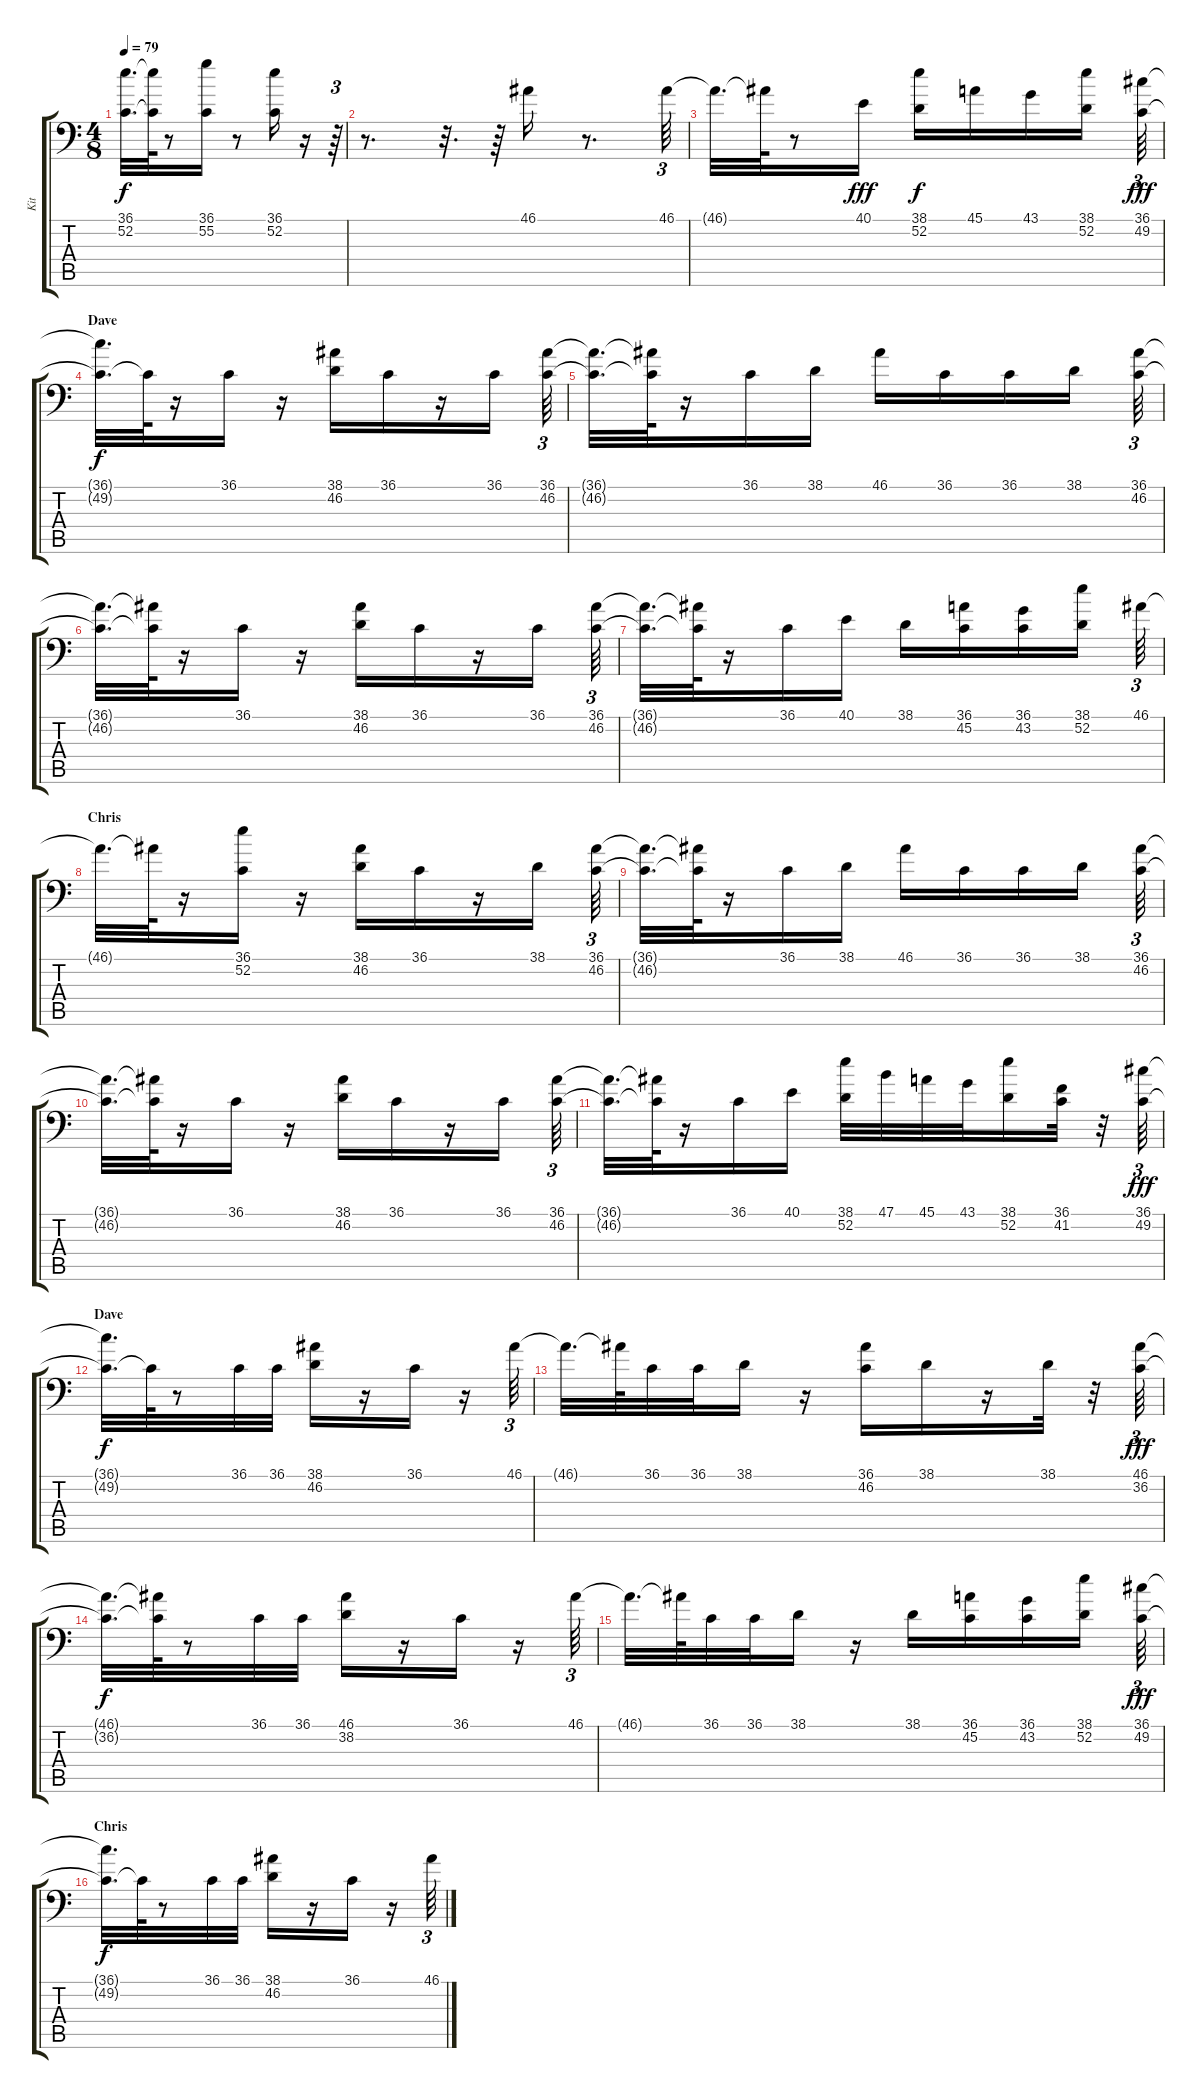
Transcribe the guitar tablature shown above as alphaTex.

\track ("Kit" "Kit") {instrument acousticgrandpiano}
\staff {score tabs}
\tuning (C-1 C-1 C-1 C-1 C-1 C-1) {hide}
\ts (4 8)
\tempo 79
\clef f4
\ks c
(36.1{t} 52.2{t}).32{d dy f} (36.1{t} 52.2{t}).64 r.8 (36.1 55.2).16 r.8 (36.1 52.2).16 r.16 r.64{tu (3 2)} |
r.8{d} r.32{d} r.64 46.1.16 r.8{d} 46.1.64{tu (3 2)} |
46.1{t}.32{d} 46.1{t}.64 r.8 40.1.16{dy fff} (38.1 52.2).16{dy f} 45.1.16 43.1.16 (38.1 52.2).16 (36.1 49.2).64{tu (3 2) dy fff} |
\section ("" "Dave")
(36.1{t} 49.2{t}).32{d dy f} 36.1{t}.64 r.16 36.1.16 r.16 (38.1 46.2).16 36.1.16 r.16 36.1.16 (36.1 46.2).64{tu (3 2)} |
(36.1{t} 46.2{t}).32{d} (36.1{t} 46.2{t}).64 r.16 36.1.16 38.1.16 46.1.16 36.1.16 36.1.16 38.1.16 (36.1 46.2).64{tu (3 2)} |
(36.1{t} 46.2{t}).32{d} (36.1{t} 46.2{t}).64 r.16 36.1.16 r.16 (38.1 46.2).16 36.1.16 r.16 36.1.16 (36.1 46.2).64{tu (3 2)} |
(36.1{t} 46.2{t}).32{d} (36.1{t} 46.2{t}).64 r.16 36.1.16 40.1.16 38.1.16 (36.1 45.2).16 (36.1 43.2).16 (38.1 52.2).16 46.1.64{tu (3 2)} |
\section ("" "Chris")
46.1{t}.32{d} 46.1{t}.64 r.16 (36.1 52.2).16 r.16 (38.1 46.2).16 36.1.16 r.16 38.1.16 (36.1 46.2).64{tu (3 2)} |
(36.1{t} 46.2{t}).32{d} (36.1{t} 46.2{t}).64 r.16 36.1.16 38.1.16 46.1.16 36.1.16 36.1.16 38.1.16 (36.1 46.2).64{tu (3 2)} |
(36.1{t} 46.2{t}).32{d} (36.1{t} 46.2{t}).64 r.16 36.1.16 r.16 (38.1 46.2).16 36.1.16 r.16 36.1.16 (36.1 46.2).64{tu (3 2)} |
(36.1{t} 46.2{t}).32{d} (36.1{t} 46.2{t}).64 r.16 36.1.16 40.1.16 (38.1 52.2).32 47.1.32 45.1.32 43.1.32 (38.1 52.2).16 (36.1 41.2).32 r.32 (36.1 49.2).64{tu (3 2) dy fff} |
\section ("" "Dave")
(36.1{t} 49.2{t}).32{d dy f} 36.1{t}.64 r.8 36.1.32 36.1.32 (38.1 46.2).16 r.16 36.1.16 r.16 46.1.64{tu (3 2)} |
46.1{t}.32{d} 46.1{t}.64 36.1.32 36.1.32 38.1.16 r.16 (36.1 46.2).16 38.1.16 r.16 38.1.32 r.32 (46.1 36.2).64{tu (3 2) dy fff} |
(46.1{t} 36.2{t}).32{d dy f} (46.1{t} 36.2{t}).64 r.8 36.1.32 36.1.32 (46.1 38.2).16 r.16 36.1.16 r.16 46.1.64{tu (3 2)} |
46.1{t}.32{d} 46.1{t}.64 36.1.32 36.1.32 38.1.16 r.16 38.1.16 (36.1 45.2).16 (36.1 43.2).16 (38.1 52.2).16 (36.1 49.2).64{tu (3 2) dy fff} |
\section ("" "Chris")
(36.1{t} 49.2{t}).32{d dy f} 36.1{t}.64 r.8 36.1.32 36.1.32 (38.1 46.2).16 r.16 36.1.16 r.16 46.1.64{tu (3 2)}
